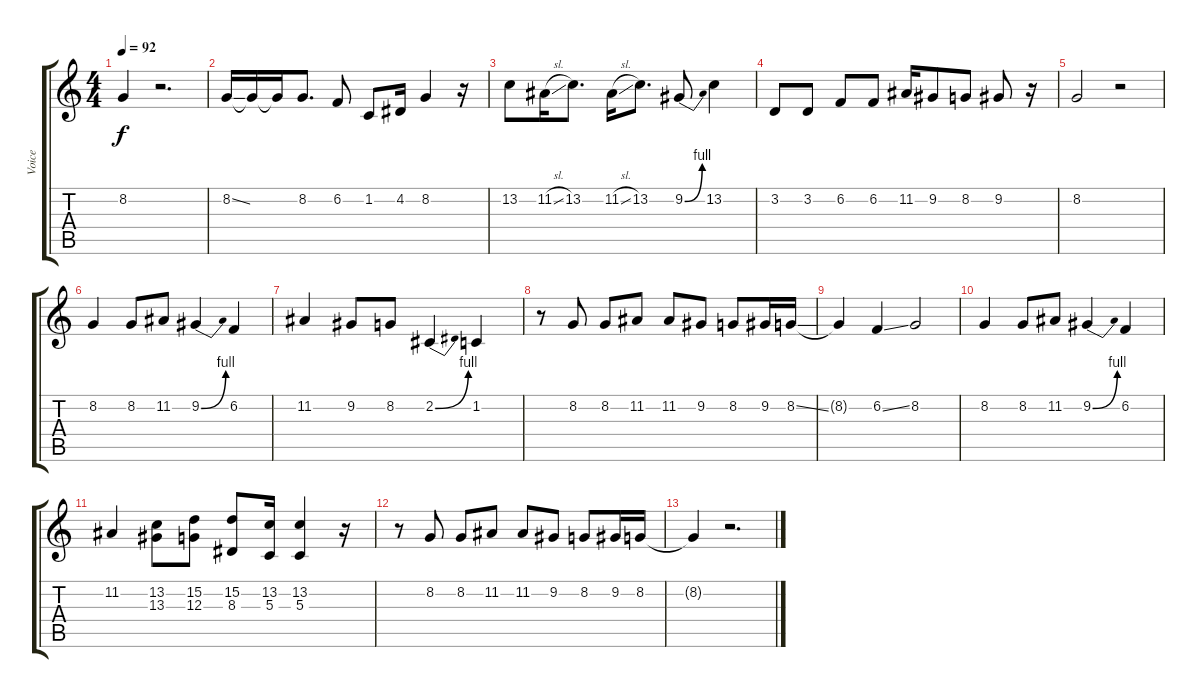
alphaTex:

\track ("Voice" "Voice") {instrument violin}
\staff {score tabs}
\tuning (E4 B3 G3 D3 A2 E2) {hide}
\ts (4 4)
\tempo 92
\clef g2
\ks c
8.2.4{dy f} r.2{d} |
8.2{ss}.16 8.2{t}.16 8.2{t}.16 8.2.8{d} 6.2.8 1.2.8 4.2.16 8.2.4 r.16 |
13.2.8 11.2{sl}.16 13.2.8{d} 11.2{sl}.16 13.2.8{d} 9.2{be (bend 0 0 60 4)}.8 13.2.4 |
3.2.8 3.2.8 6.2.8 6.2.8 11.2.16 9.2.8 8.2.8 9.2.8 r.16 |
8.2.2 r.2 |
8.2.4 8.2.8 11.2.8 9.2{be (bend 0 0 60 4)}.4 6.2.4 |
11.2.4 9.2.8 8.2.8 2.2{be (bend 0 0 60 4)}.4 1.2.4 |
r.8 8.2.8 8.2.8 11.2.8 11.2.8 9.2.8 8.2.8 9.2.16 8.2{ss}.16 |
8.2{t}.4 6.2{ss}.4 8.2.2 |
8.2.4 8.2.8 11.2.8 9.2{be (bend 0 0 60 4)}.4 6.2.4 |
11.2.4 (13.2 13.3).8 (15.2 12.3).8 (15.2 8.3).8 (13.2 5.3).16 (13.2 5.3).4 r.16 |
r.8 8.2.8 8.2.8 11.2.8 11.2.8 9.2.8 8.2.8 9.2.16 8.2.16 |
8.2{t}.4 r.2{d}
